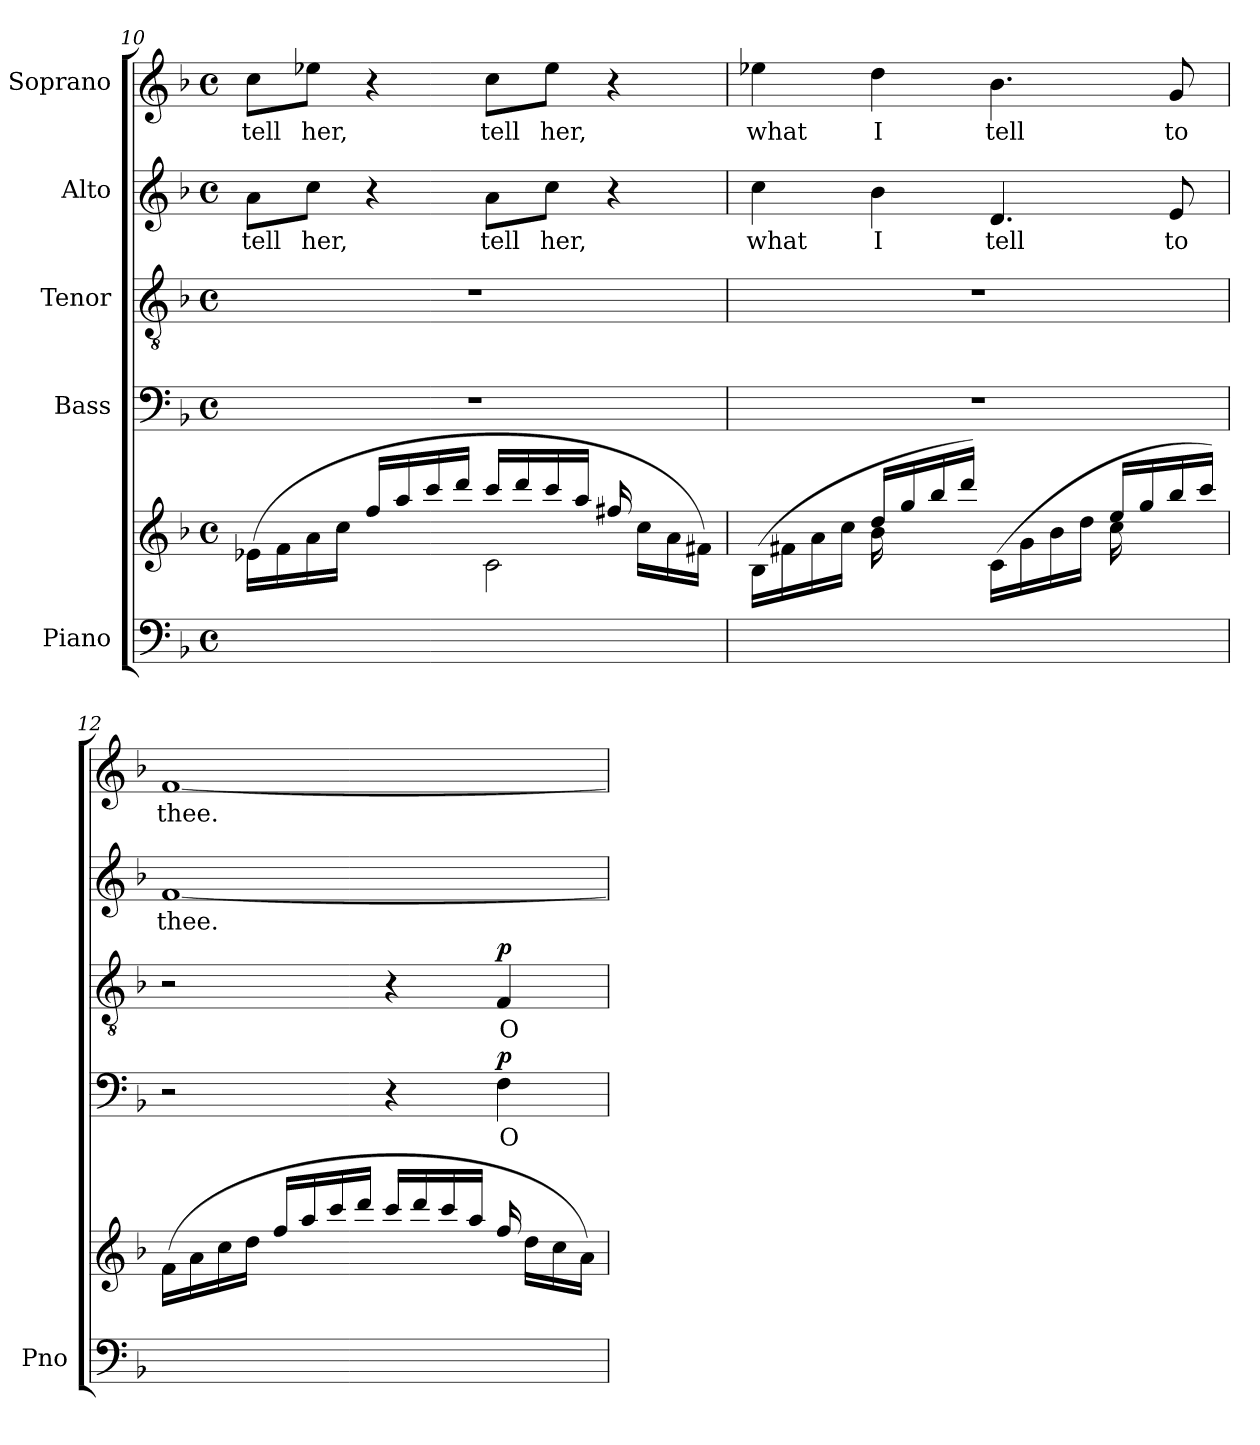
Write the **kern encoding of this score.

**kern	**kern	**kern	**text	**dynam	**kern	**text	**dynam	**kern	**text	**kern	**text
*part5	*part5	*part4	*part4	*part4	*part3	*part3	*part3	*part2	*part2	*part1	*part1
*staff6	*staff5	*staff4	*staff4	*staff4	*staff3	*staff3	*staff3	*staff2	*staff2	*staff1	*staff1
*I"Piano	*	*I"Bass	*	*	*I"Tenor	*	*	*I"Alto	*	*I"Soprano	*
*I'Pno	*	*	*	*	*	*	*	*	*	*	*
!!LO:LB:g=z
*clefF4	*clefG2	*clefF4	*	*	*clefGv2	*	*	*clefG2	*	*clefG2	*
*k[b-]	*k[b-]	*k[b-]	*	*	*k[b-]	*	*	*k[b-]	*	*k[b-]	*
*M4/4	*M4/4	*M4/4	*	*	*M4/4	*	*	*M4/4	*	*M4/4	*
*met(c)	*met(c)	*met(c)	*	*	*met(c)	*	*	*met(c)	*	*met(c)	*
=10	=10	=10	=10	=10	=10	=10	=10	=10	=10	=10	=10
*	*^	*	*	*	*	*	*	*	*	*	*
!	!	!	!	!	!	!	!	!	!	!LO:LY:b	!	!LO:LY:b
1ryy	(>16e-X\LL	2ryy	1r	.	.	1r	.	.	8a\L	tell	8cc\L	tell
.	16f\	.	.	.	.	.	.	.	.	.	.	.
!	!	!	!	!	!	!	!	!	!	!LO:LY:b	!	!LO:LY:b
.	16a\	.	.	.	.	.	.	.	8cc\J	her,	8ee-X\J	her,
.	16cc\JJ	.	.	.	.	.	.	.	.	.	.	.
.	16ff/LL	.	.	.	.	.	.	.	4r	.	4r	.
.	16aa/	.	.	.	.	.	.	.	.	.	.	.
.	16ccc/	.	.	.	.	.	.	.	.	.	.	.
.	16ddd/JJ	.	.	.	.	.	.	.	.	.	.	.
!	!	!	!	!	!	!	!	!	!	!LO:LY:b	!	!LO:LY:b
.	16ccc/LL	2c\	.	.	.	.	.	.	8a\L	tell	8cc\L	tell
.	16ddd/	.	.	.	.	.	.	.	.	.	.	.
!	!	!	!	!	!	!	!	!	!	!LO:LY:b	!	!LO:LY:b
.	16ccc/	.	.	.	.	.	.	.	8cc\J	her,	8ee-\J	her,
.	16aa/JJ	.	.	.	.	.	.	.	.	.	.	.
.	16ff#X/	.	.	.	.	.	.	.	4r	.	4r	.
.	16cc\LL	.	.	.	.	.	.	.	.	.	.	.
.	16a\	.	.	.	.	.	.	.	.	.	.	.
.	16f#X\JJ)	.	.	.	.	.	.	.	.	.	.	.
=11	=11	=11	=11	=11	=11	=11	=11	=11	=11	=11	=11	=11
!	!	!	!	!	!	!	!	!	!	!LO:LY:b	!	!LO:LY:b
1ryy	(>16B-\LL	4ryy	1r	.	.	1r	.	.	4cc\	what	4ee-X\	what
.	16f#X\	.	.	.	.	.	.	.	.	.	.	.
.	16a\	.	.	.	.	.	.	.	.	.	.	.
.	16cc\JJ	.	.	.	.	.	.	.	.	.	.	.
!	!	!	!	!	!	!	!	!	!	!LO:LY:b	!	!LO:LY:b
.	16dd/LL	16b-\	.	.	.	.	.	.	4b-\	I	4dd\	I
.	16gg/	4..ryy	.	.	.	.	.	.	.	.	.	.
.	16bb-/	.	.	.	.	.	.	.	.	.	.	.
.	16ddd/JJ)	.	.	.	.	.	.	.	.	.	.	.
!	!	!	!	!	!	!	!	!	!	!LO:LY:b	!	!LO:LY:b
.	(>16c\LL	.	.	.	.	.	.	.	4.d/	tell	4.b-\	tell
.	16g\	.	.	.	.	.	.	.	.	.	.	.
.	16b-\	.	.	.	.	.	.	.	.	.	.	.
.	16dd\JJ	.	.	.	.	.	.	.	.	.	.	.
.	16ee/LL	16cc\	.	.	.	.	.	.	.	.	.	.
.	16gg/	8.ryy	.	.	.	.	.	.	.	.	.	.
!	!	!	!	!	!	!	!	!	!	!LO:LY:b	!	!LO:LY:b
.	16bb-/	.	.	.	.	.	.	.	8e/	to	8g/	to
.	16ccc/JJ)	.	.	.	.	.	.	.	.	.	.	.
*	*v	*v	*	*	*	*	*	*	*	*	*	*
=12	=12	=12	=12	=12	=12	=12	=12	=12	=12	=12	=12
!	!	!	!	!	!	!	!	!	!LO:LY:b	!	!LO:LY:b
1ryy	(>16f\LL	2r	.	.	2r	.	.	[1f	thee.	[1f	thee.
.	16a\	.	.	.	.	.	.	.	.	.	.
.	16cc\	.	.	.	.	.	.	.	.	.	.
.	16dd\JJ	.	.	.	.	.	.	.	.	.	.
.	16ff/LL	.	.	.	.	.	.	.	.	.	.
.	16aa/	.	.	.	.	.	.	.	.	.	.
.	16ccc/	.	.	.	.	.	.	.	.	.	.
.	16ddd/JJ	.	.	.	.	.	.	.	.	.	.
.	16ccc/LL	4r	.	.	4r	.	.	.	.	.	.
.	16ddd/	.	.	.	.	.	.	.	.	.	.
.	16ccc/	.	.	.	.	.	.	.	.	.	.
.	16aa/JJ	.	.	.	.	.	.	.	.	.	.
!	!	!	!LO:LY:b	!LO:DY:a	!	!LO:LY:b	!LO:DY:a	!	!	!	!
.	16ff/	4F\	O	p	4F/	O	p	.	.	.	.
.	16dd\LL	.	.	.	.	.	.	.	.	.	.
.	16cc\	.	.	.	.	.	.	.	.	.	.
.	16a\JJ)	.	.	.	.	.	.	.	.	.	.
=	=	=	=	=	=	=	=	=	=	=	=
*-	*-	*-	*-	*-	*-	*-	*-	*-	*-	*-	*-
